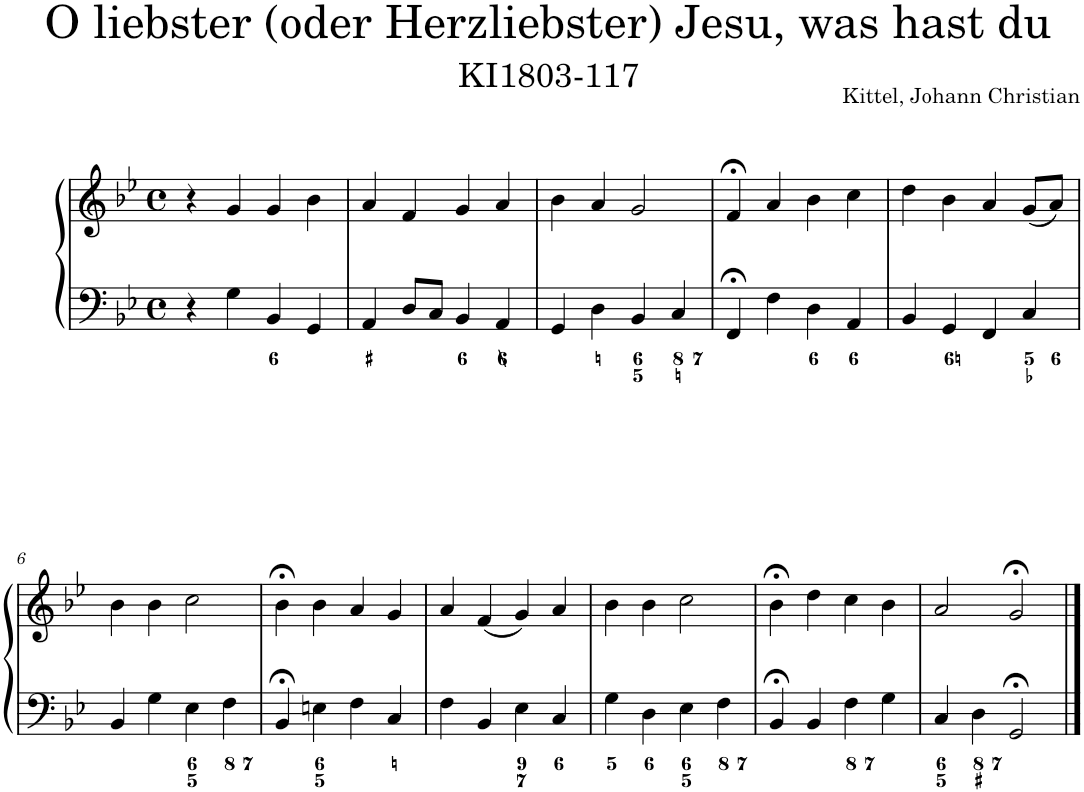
**kern	**kern
*part1	*part1
*staff2	*staff1
*I"Piano	*
*I'Pno.	*
*clefF4	*clefG2
*k[b-e-]	*k[b-e-]
*M4/4	*M4/4
*met(c)	*met(c)
=1	=1
4r	4r
4G\	4g/
4BB-/	4g/
4GG/	4b-\
=2	=2
4AA/	4a/
8D/L	4f/
8C/J	.
4BB-/	4g/
4AA/	4a/
=3	=3
4GG/	4b-\
4D\	4a/
4BB-/	2g/
4C/	.
=4	=4
4FF;</	4f;</
4F\	4a/
4D\	4b-\
4AA/	4cc\
=5	=5
4BB-/	4dd\
4GG/	4b-\
4FF/	4a/
4C/	(8g/L
.	8a/J)
!!LO:LB:g=z
=6	=6
4BB-/	4b-\
4G\	4b-\
4E-\	2cc\
4F\	.
=7	=7
4BB-;</	4b-;<\
4En\	4b-\
4F\	4a/
4C/	4g/
=8	=8
4F\	4a/
4BB-/	(4f/
4E-\	4g/)
4C/	4a/
=9	=9
4G\	4b-\
4D\	4b-\
4E-\	2cc\
4F\	.
=10	=10
4BB-;</	4b-;<\
4BB-/	4dd\
4F\	4cc\
4G\	4b-\
=11	=11
4C/	2a/
4D\	.
2GG;</	2g;</
==	==
*-	*-
